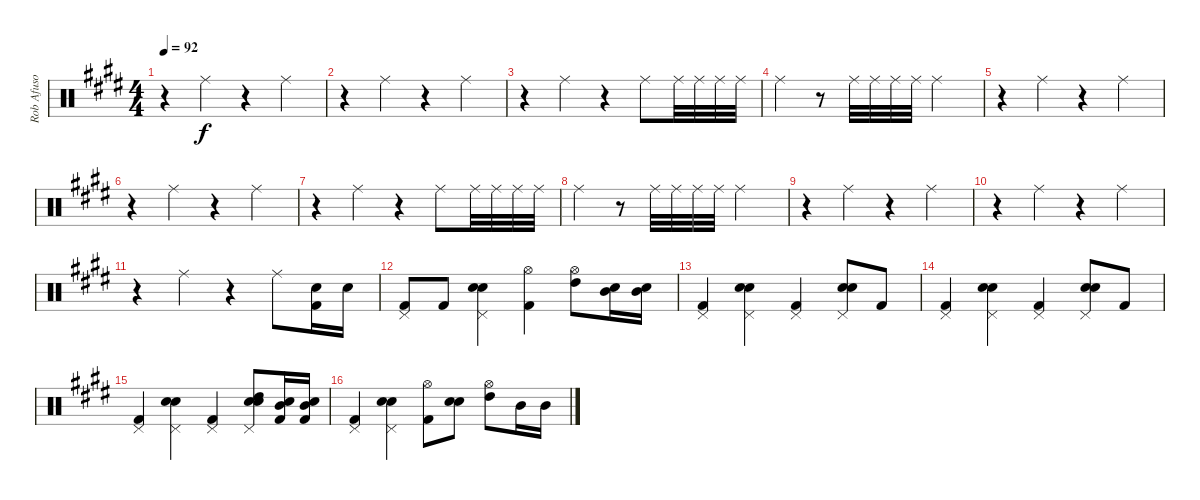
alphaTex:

\track ("Rob Afuso" "Rob Afuso") {instrument percussion}
\staff {score}
\articulation defaults
\ts (4 4)
\tempo 92
\clef neutral
\ks e
r.4{dy f} "Ride (middle)".4 r.4 "Ride (middle)".4 |
r.4 "Ride (middle)".4 r.4 "Ride (middle)".4 |
r.4 "Ride (middle)".4 r.4 "Ride (middle)".8 "Ride (middle)".32 "Ride (middle)".32 "Ride (middle)".32 "Ride (middle)".32 |
"Ride (middle)".4 r.8 "Ride (middle)".32 "Ride (middle)".32 "Ride (middle)".32 "Ride (middle)".32 "Ride (middle)".2 |
r.4 "Ride (middle)".4 r.4 "Ride (middle)".4 |
r.4 "Ride (middle)".4 r.4 "Ride (middle)".4 |
r.4 "Ride (middle)".4 r.4 "Ride (middle)".8 "Ride (middle)".32 "Ride (middle)".32 "Ride (middle)".32 "Ride (middle)".32 |
"Ride (middle)".4 r.8 "Ride (middle)".32 "Ride (middle)".32 "Ride (middle)".32 "Ride (middle)".32 "Ride (middle)".2 |
r.4 "Ride (middle)".4 r.4 "Ride (middle)".4 |
r.4 "Ride (middle)".4 r.4 "Ride (middle)".4 |
r.4 "Ride (middle)".4 r.4 "Ride (middle)".8 ("Kick (hit) 2" "Electric Snare (hit)").16 "Electric Snare (hit)".16 |
("Kick (hit) 2" "Pedal Hi-Hat (hit)").8 "Kick (hit) 2".8 ("Snare (hit) 2" "Electric Snare (hit)" "Pedal Hi-Hat (hit)").4 ("Hi-Hat (open)" "Kick (hit) 2").4 ("Hi-Hat (open)" "High Tom (hit)").8 ("Electric Snare (hit)" "Mid Tom (hit)").16 ("Electric Snare (hit)" "Mid Tom (hit)").16 |
("Kick (hit) 2" "Pedal Hi-Hat (hit)").4 ("Snare (hit) 2" "Electric Snare (hit)" "Pedal Hi-Hat (hit)").4 ("Kick (hit) 2" "Pedal Hi-Hat (hit)").4 ("Snare (hit) 2" "Electric Snare (hit)" "Pedal Hi-Hat (hit)").8 "Kick (hit) 2".8 |
("Kick (hit) 2" "Pedal Hi-Hat (hit)").4 ("Snare (hit) 2" "Electric Snare (hit)" "Pedal Hi-Hat (hit)").4 ("Kick (hit) 2" "Pedal Hi-Hat (hit)").4 ("Snare (hit) 2" "Electric Snare (hit)" "Pedal Hi-Hat (hit)").8 "Kick (hit) 2".8 |
("Kick (hit) 2" "Pedal Hi-Hat (hit)").4 ("Snare (hit) 2" "Electric Snare (hit)" "Pedal Hi-Hat (hit)").4 ("Kick (hit) 2" "Pedal Hi-Hat (hit)").4 ("Snare (hit) 2" "Electric Snare (hit)" "High Tom (hit)" "Pedal Hi-Hat (hit)").8 ("Electric Snare (hit)" "Mid Tom (hit)" "Kick (hit) 2").16 ("Electric Snare (hit)" "Mid Tom (hit)" "Kick (hit) 2").16 |
("Kick (hit) 2" "Pedal Hi-Hat (hit)").4 ("Snare (hit) 2" "Electric Snare (hit)" "Pedal Hi-Hat (hit)").4 ("Hi-Hat (open)" "Kick (hit) 2").8 ("Snare (hit) 2" "Electric Snare (hit)").8 ("Hi-Hat (open)" "High Tom (hit)").8 "Mid Tom (hit)".16 "Mid Tom (hit)".16
